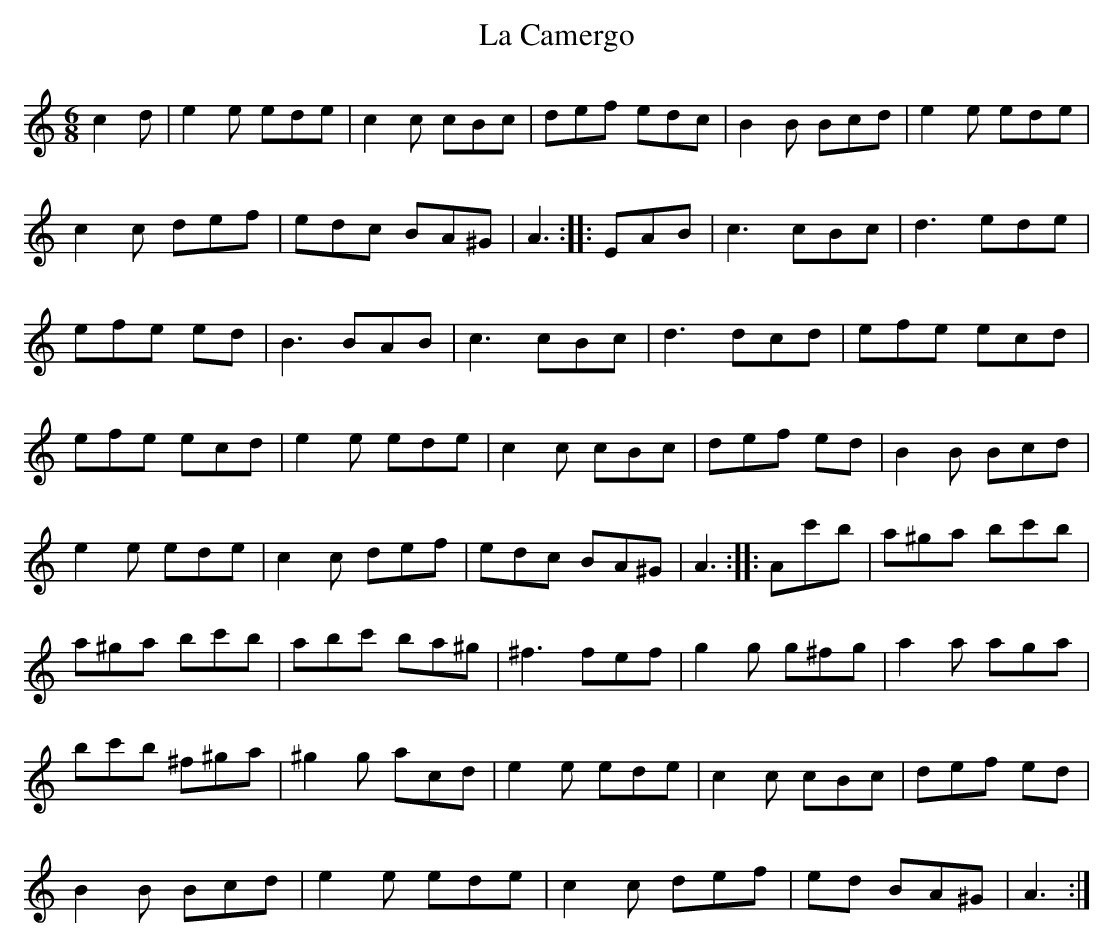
X:1
T:Camergo, La
M:6/8
L:1/8
K:Amin
c2d|e2e ede|c2c cBc|def edc|B2B Bcd|e2e ede|
c2c def|edc BA^G|A3:||:EAB|c3 cBc|d3 ede|
efe ed |B3 BAB|c3 cBc|d3 dcd|efe ecd|
efe ecd|e2e ede|c2c cBc|def ed|B2B Bcd|
e2e ede|c2c def|edc BA^G|A3:||:Ac'b|a^ga bc'b|
a^ga bc'b|abc' ba^g|^f3 fef|g2g g^fg|a2a aga|
bc'b ^f^ga|^g2g acd|e2e ede|c2c cBc|def ed |
B2B Bcd|e2e ede|c2c def|ed BA^G|A3:|
